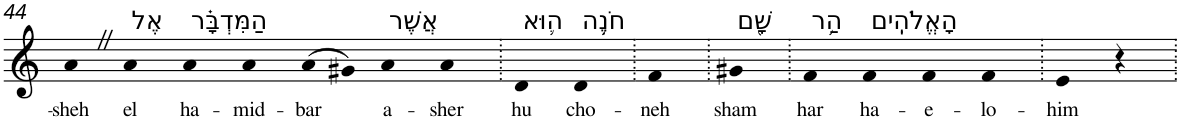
**kern	**text
*part1	*part1
*staff1	*staff1
*I"Piano	*
*I'Pno	*
!!LO:PB:g=z
*clefG2	*
*k[]	*
=44	=44
!	!LO:LY:b
4aZ	-sheh
!LO:TX:a:t=אֶל	!
!	!LO:LY:b
4a	el
!LO:TX:a:t=הַמִּדְבָּ֗ר	!
!	!LO:LY:b
4a	ha-
!	!LO:LY:b
4a	-mid-
!	!LO:LY:b
(>8a	-bar
8g#X)	.
!LO:TX:a:t=אֲשֶׁר	!
!	!LO:LY:b
4a	a-
!	!LO:LY:b
4a	-sher
=45.	=45.
!LO:TX:a:t=ה֛וּא	!
!	!LO:LY:b
4d	hu
!LO:TX:a:t=חֹנֶ֥ה	!
!	!LO:LY:b
4d	cho-
=46.	=46.
!	!LO:LY:b
4f	-neh
=47.	=47.
!LO:TX:a:t=שָׁ֖ם	!
!	!LO:LY:b
4g#X	sham
=48.	=48.
!LO:TX:a:t=הַ֥ר	!
!	!LO:LY:b
4f	har
!LO:TX:a:t=הָאֱלֹהִֽים	!
!	!LO:LY:b
4f	ha-
!	!LO:LY:b
4f	-e-
!	!LO:LY:b
4f	-lo-
=49.	=49.
!	!LO:LY:b
4e	-him
4r	.
=.	=.
*-	*-
